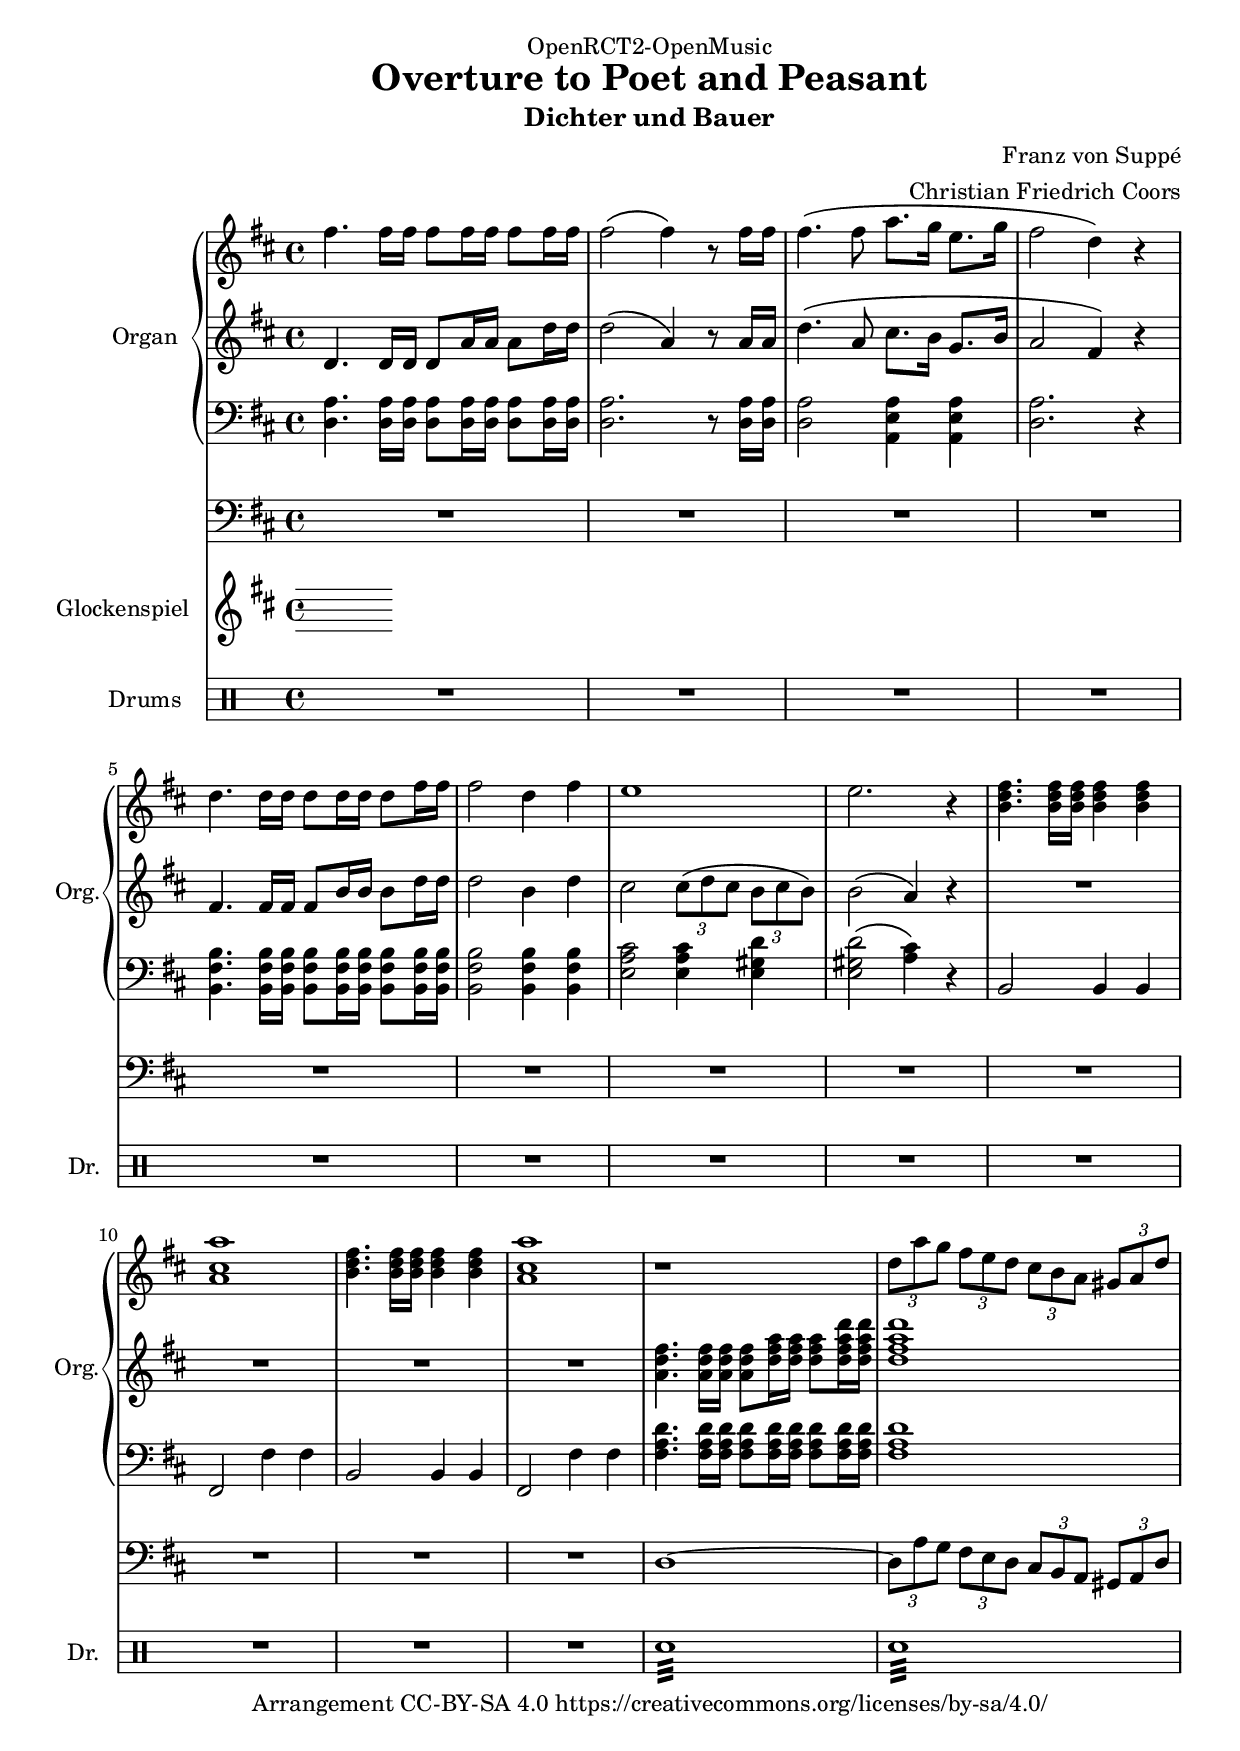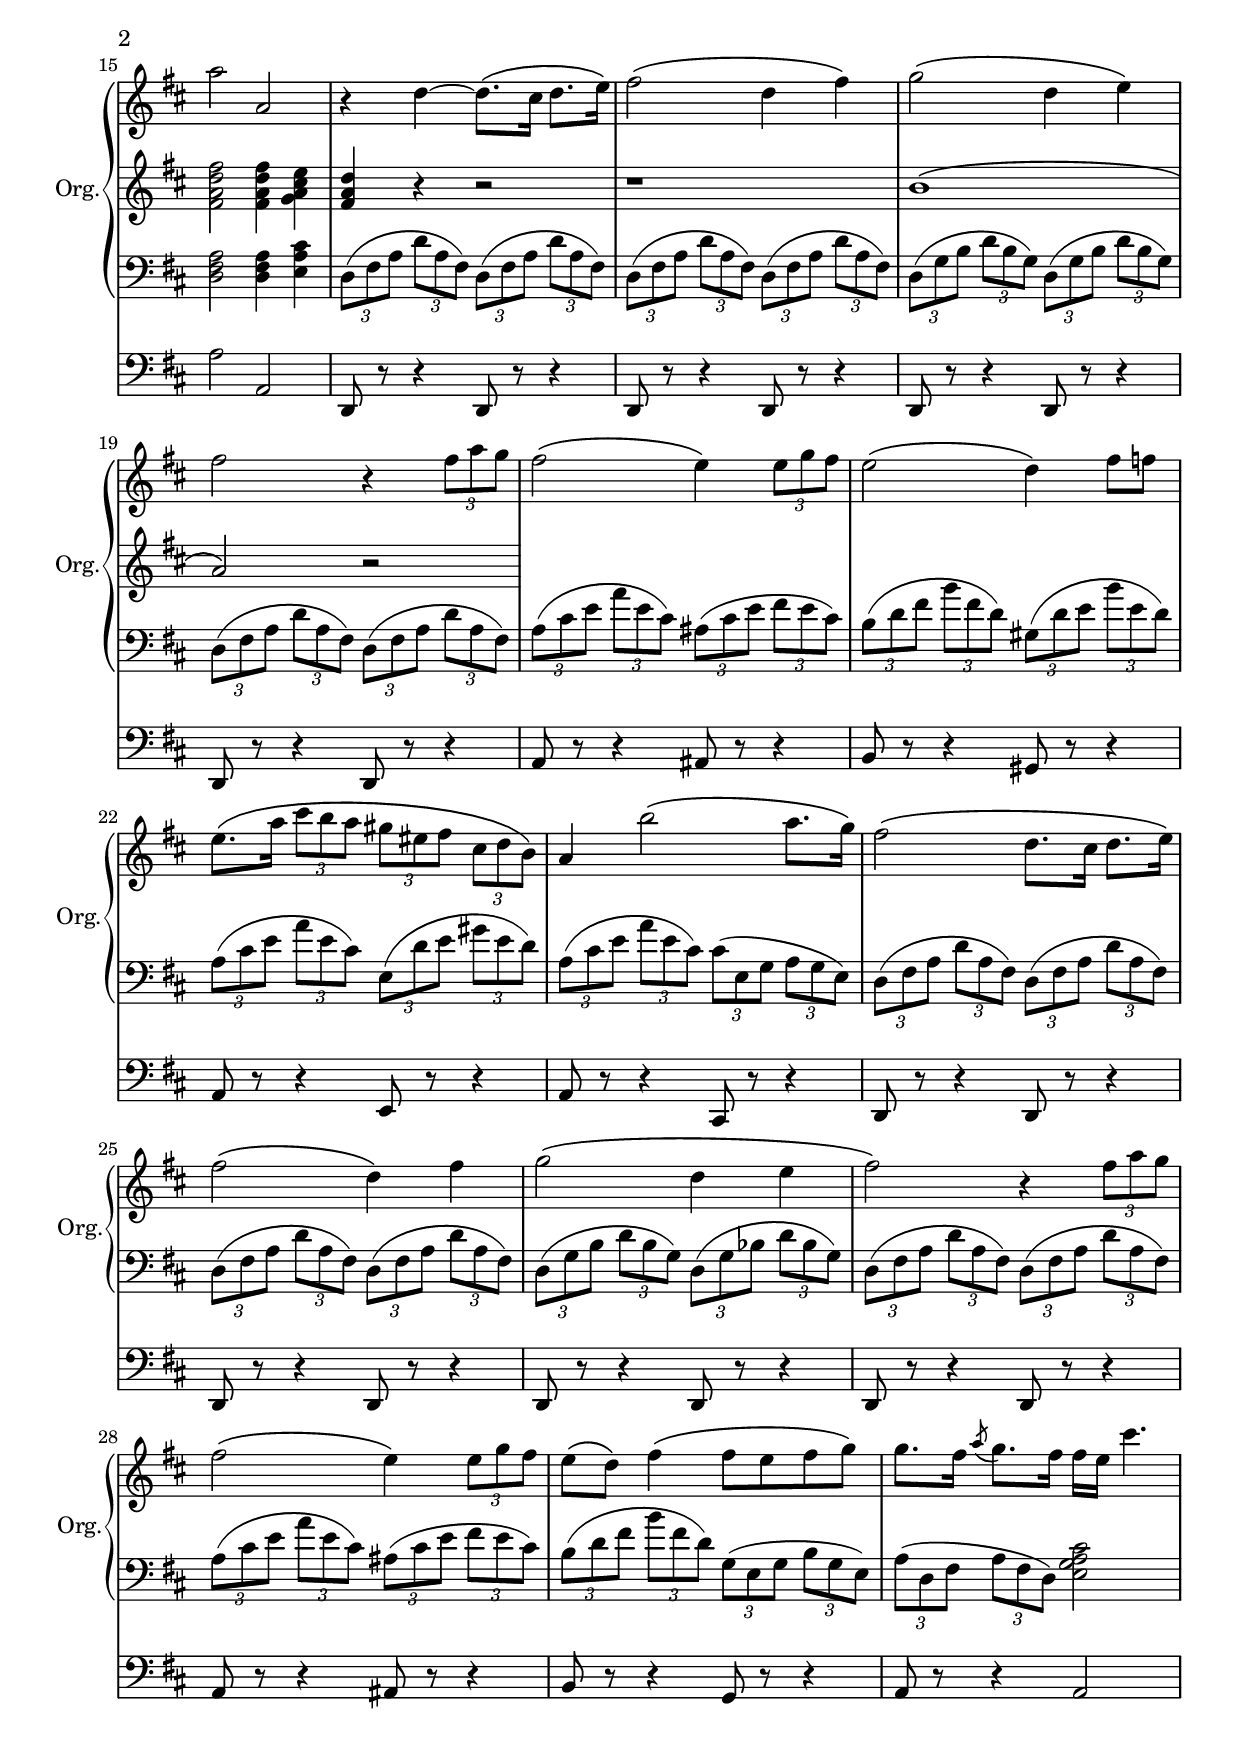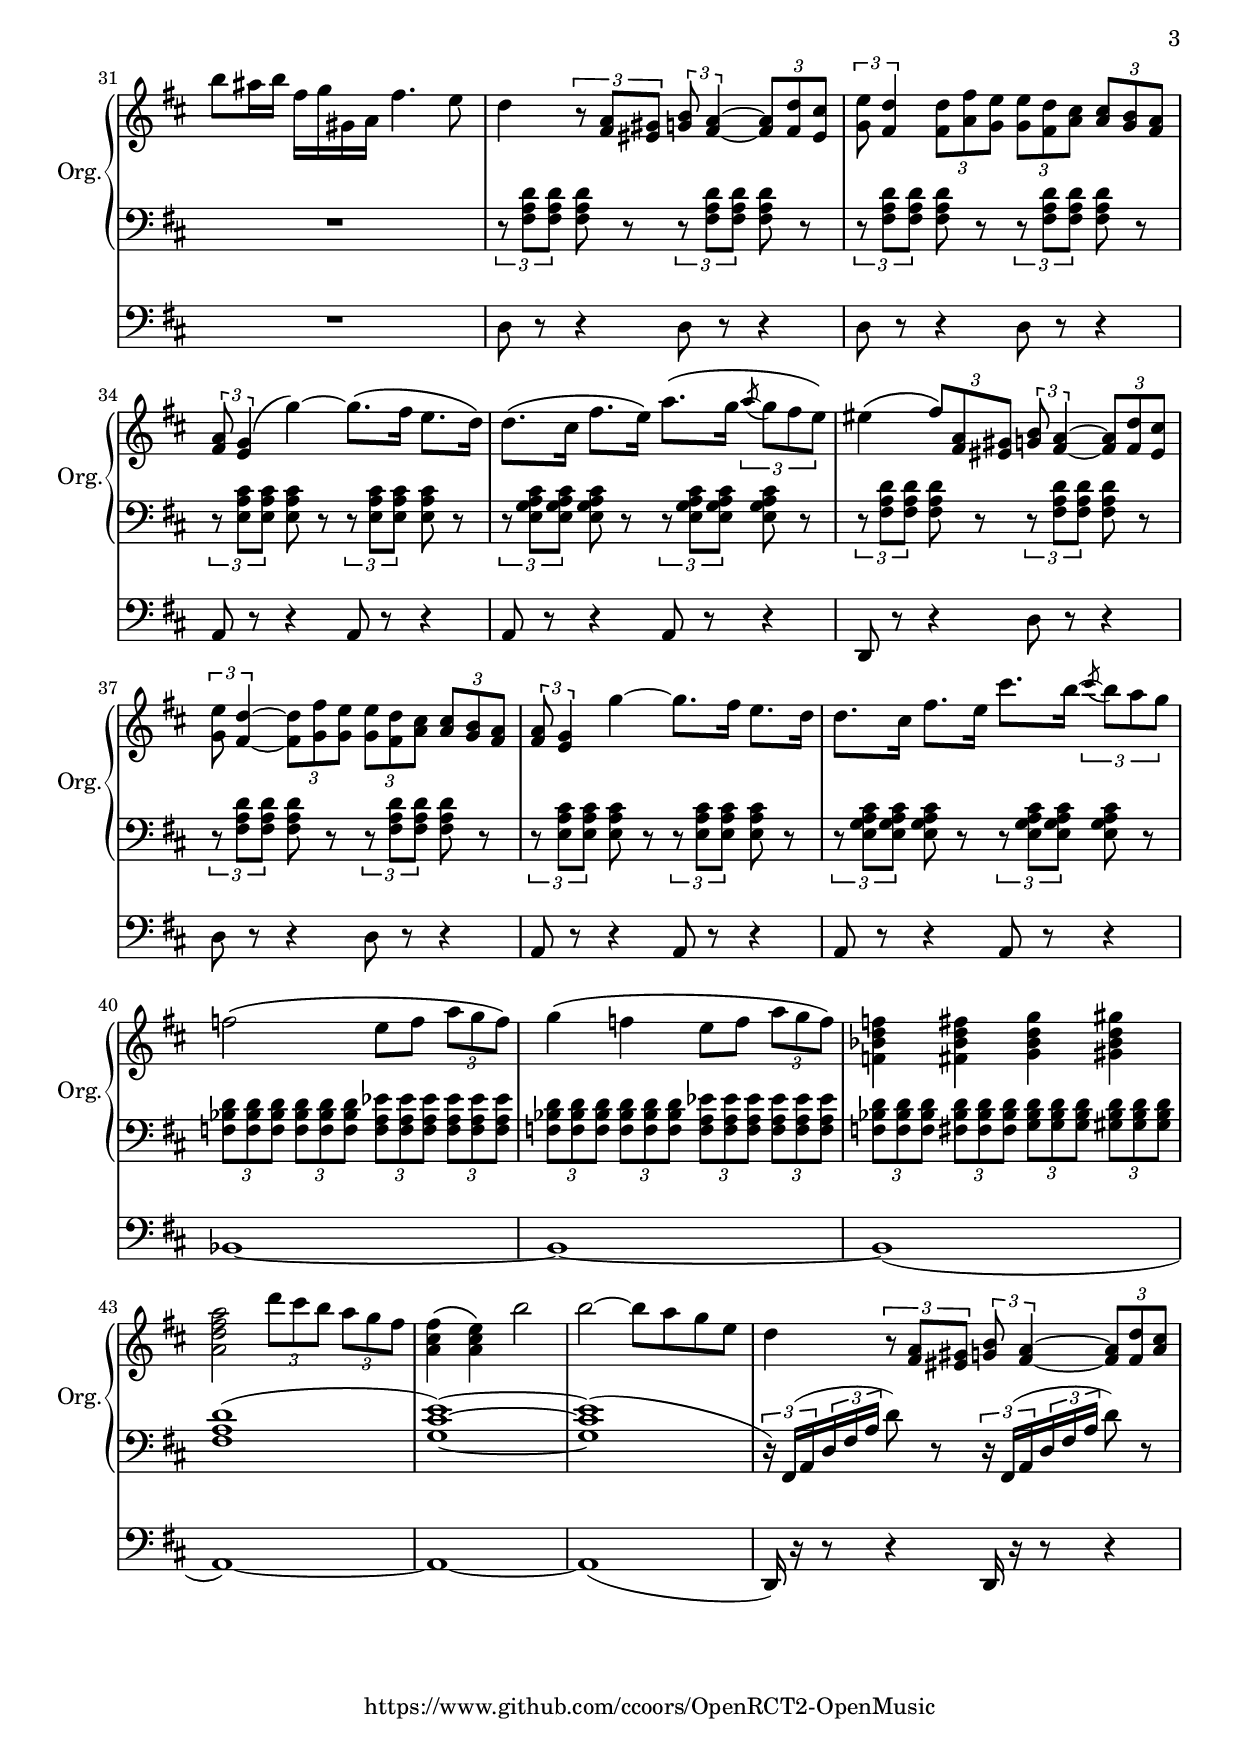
\version "2.18.2"
\include "articulate.ly"
#(define ac:normalFactor '(7 . 8))

\header {
  dedication = "OpenRCT2-OpenMusic"
  title = "Overture to Poet and Peasant"
  arranger = "Christian Friedrich Coors"
  subtitle = "Dichter und Bauer"
  composer = "Franz von Suppé"
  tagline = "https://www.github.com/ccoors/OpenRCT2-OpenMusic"
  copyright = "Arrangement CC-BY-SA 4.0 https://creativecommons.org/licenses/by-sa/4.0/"
}

\paper {
  #(set-paper-size "a4")
  left-margin = 2\cm
}

global = {
  \key d \major
  \time 4/4
}

second_melody = \relative c'' {
  \global
  
  fis4. fis16 fis fis8 fis16 fis fis8 fis16 fis
  fis2\( fis4\) r8 fis16 fis
  fis4.\( fis8 a8. g16 e8. g16
  fis2 d4\) r
  
  d4. d16 d d8 d16 d d8 fis16 fis
  fis2 d4 fis
  e1
  e2. r4
  
  \repeat unfold 2 {
    <b d fis>4. <b d fis>16 <b d fis> <b d fis>4 <b d fis>
    <a cis a'>1
  }
  
  r1
  \tuplet 3/2 { d8 a' g } \tuplet 3/2 { fis e d } \tuplet 3/2 { cis b a } \tuplet 3/2 { gis a d }
  a'2 a,
  r4 d4~ d8.\( cis16 d8. e16\)
  fis2\( d4 fis\)
  g2\( d4 e\)
  fis2 r4 \tuplet 3/2 { fis8 a g }
  fis2\( e4\) \tuplet 3/2 { e8 g fis }
  e2\( d4\) fis8 f
  e8.\( a16 \tuplet 3/2 { cis8 b a } \tuplet 3/2 { gis eis fis } \tuplet 3/2 { cis d b\) }
  a4 b'2\( a8. g16\)
  fis2\( d8. cis16 d8. e16\)
  fis2\( d4\) fis
  g2\( d4 e
  fis2\) r4 \tuplet 3/2 { fis8 a g }
  fis2\( e4\) \tuplet 3/2 { e8 g fis }
  e8\( d\) fis4\( fis8 e fis g\)
  g8. fis16 \acciaccatura a8 g8. fis16 fis e cis'4.
  b8 ais16 b fis g gis, a fis'4. e8
  
  d4 \tuplet 3/2 { r8 <fis, a> <eis gis> } \tuplet 3/2 { <g b>8 <fis a>4~ } \tuplet 3/2 { <fis a>8 <fis d'> <eis cis'> }
  \tuplet 3/2 { <g e'>8 <fis d'>4 } \tuplet 3/2 { <fis d'>8 <a fis'> <g e'> } \tuplet 3/2 { <g e'> <fis d'> <a cis> } \tuplet 3/2 { <a cis> <g b> <fis a> }
  \tuplet 3/2 { <fis a>8 <e g>4\( } g'4\)~ g8.\( fis16 e8. d16\)
  d8.\( cis16 fis8. e16\) a8.\( g16~ \tuplet 3/2 { \acciaccatura a8 g8 fis e\) }
  eis4\( \tuplet 3/2 { fis8\) <fis, a> <eis gis> } \tuplet 3/2 { <g b> <fis a>4~ } \tuplet 3/2 { <fis a>8 <fis d'> <eis cis'> }
  \tuplet 3/2 { <g e'>8 <fis d'>4~ } \tuplet 3/2 { <fis d'>8 <g fis'> <g e'> } \tuplet 3/2 { <g e'> <fis d'> <a cis> } \tuplet 3/2 { <a cis> <g b> <fis a> }
  \tuplet 3/2 { <fis a>8 <e g>4 } g'~ g8. fis16 e8. d16
  d8. cis16 fis8. e16 cis'8. b16~ \tuplet 3/2 { \acciaccatura cis8 b8 a g  }
  
  f2\( e8 f \tuplet 3/2 { a g f\) }
  g4\( f e8 f \tuplet 3/2 { a g f\) }
  <f, bes d f>4 <fis bes d fis> <g bes d g> <gis bes d gis>
  <a d fis a>2 \tuplet 3/2 { d'8 cis b } \tuplet 3/2 { a g fis }
  <a, cis fis>4\( <a cis e>\) b'2
  b~ b8 a g e
  d4 \tuplet 3/2 { r8 <fis, a> <eis gis> } \tuplet 3/2 { <g b> <fis a>4~ } \tuplet 3/2 { <fis a>8 <fis d'> <a cis> }
}

melody = \relative c'' {
  \global
  
  d,4. d16 d d8 a'16 a a8 d16 d
  d2\( a4\) r8 a16 a
  d4.\( a8 cis8. b16 g8. b16
  a2 fis4\) r
  
  fis4. fis16 fis fis8 b16 b b8 d16 d
  d2 b4 d
  cis2 \tuplet 3/2 { cis8\( d cis } \tuplet 3/2 { b8 cis b\) }
  b2\( a4\) r
  
  R1*4
  <a d fis>4. <a d fis>16 <a d fis> <a d fis>8 <d fis a>16 <d fis a> <d fis a>8 <d fis a d>16 <d fis a d>
  <d fis a d>1
  <fis, a d fis>2 <fis a d fis>4 <g a cis e>
  
  <fis a d>4 r r2
  r1
  b1\(
  a2\) r
}

left = \relative c' {
  \global
  
  <a d,>4. <a d,>16 <a d,> <a d,>8 <a d,>16 <a d,> <a d,>8 <a d,>16 <a d,>
  <a d,>2. r8 <a d,>16 <a d,>
  <a d,>2 <a e a,>4 <a e a,>
  <a d,>2. r4
  
  <b fis b,>4. <b fis b,>16 <b fis b,> <b fis b,>8 <b fis b,>16 <b fis b,> <b fis b,>8 <b fis b,>16 <b fis b,>
  <b fis b,>2 <b fis b,>4 <b fis b,>
  <cis a e>2 <cis a e>4 <d gis, e>
  <d gis, e>2\( <cis a>4\) r
  
  \repeat unfold 2 {
    b,2 b4 b
    fis2 fis'4 fis
  }
  
  <fis a d>4. <fis a d>16 <fis a d> <fis a d>8 <fis a d>16 <fis a d> <fis a d>8 <fis a d>16 <fis a d>
  <fis a d>1
  <d fis a>2 <d fis a>4 <e a cis>
  
  \repeat unfold 2 {
    \tuplet 3/2 { d8( fis a } \tuplet 3/2 { d a fis) } \tuplet 3/2 { d( fis a } \tuplet 3/2 { d a fis) }
  }
  \tuplet 3/2 { d8( g b } \tuplet 3/2 { d b g) } \tuplet 3/2 { d( g b } \tuplet 3/2 { d b g) }
  \tuplet 3/2 { d8( fis a } \tuplet 3/2 { d a fis) } \tuplet 3/2 { d( fis a } \tuplet 3/2 { d a fis) }
  \tuplet 3/2 { a( cis e } \tuplet 3/2 { a e cis) } \tuplet 3/2 { ais( cis e } \tuplet 3/2 { fis e cis) }
  \tuplet 3/2 { b( d fis } \tuplet 3/2 { b fis d) } \tuplet 3/2 { gis,( d' e } \tuplet 3/2 { b' e, d) }
  \tuplet 3/2 { a( cis e } \tuplet 3/2 { a e cis) } \tuplet 3/2 { e,( d' e } \tuplet 3/2 { gis e d) }
  \tuplet 3/2 { a( cis e } \tuplet 3/2 { a e cis) } \tuplet 3/2 { cis( e, g } \tuplet 3/2 { a g e) }
  \repeat unfold 2 { \tuplet 3/2 { d( fis a } \tuplet 3/2 { d a fis) } \tuplet 3/2 { d( fis a } \tuplet 3/2 { d a fis) } }
  \tuplet 3/2 { d( g b } \tuplet 3/2 { d b g) } \tuplet 3/2 { d( g bes } \tuplet 3/2 { d bes g) }
  \tuplet 3/2 { d( fis a } \tuplet 3/2 { d a fis) } \tuplet 3/2 { d( fis a } \tuplet 3/2 { d a fis) }
  \tuplet 3/2 { a( cis e } \tuplet 3/2 { a e cis) } \tuplet 3/2 { ais( cis e } \tuplet 3/2 { fis e cis) }
  \tuplet 3/2 { b( d fis } \tuplet 3/2 { b fis d) } \tuplet 3/2 { g,( e g } \tuplet 3/2 { b g e) }
  \tuplet 3/2 { a( d, fis } \tuplet 3/2 { a fis d) } <e g a cis>2
  R1
  \repeat unfold 4 { \tuplet 3/2 { r8 <fis a d> <fis a d> } <fis a d> r }
  \repeat unfold 2 { \tuplet 3/2 { r8 <e a cis> <e a cis> } <e a cis> r }
  \repeat unfold 2 { \tuplet 3/2 { r8 <e g a cis> <e g a cis> } <e g a cis> r }
  \repeat unfold 4 { \tuplet 3/2 { r8 <fis a d> <fis a d> } <fis a d> r }
  \repeat unfold 2 { \tuplet 3/2 { r8 <e a cis> <e a cis> } <e a cis> r }
  \repeat unfold 2 { \tuplet 3/2 { r8 <e g a cis> <e g a cis> } <e g a cis> r }
  
  \repeat unfold 2 { \repeat unfold 2 { \tuplet 3/2 { \repeat unfold 3 { <f bes d>8 } } } \repeat unfold 2 { \tuplet 3/2 { \repeat unfold 3 { <f a es'>8 } } } }
  \tuplet 3/2 { \repeat unfold 3 { <f bes d>8 } } \tuplet 3/2 { \repeat unfold 3 { <fis bes d>8 } } \tuplet 3/2 { \repeat unfold 3 { <g bes d>8 } } \tuplet 3/2 { \repeat unfold 3 { <gis bes d>8 } }
  <fis a d>1(
  <g cis e>)~
  <g cis e>(
  
  \tuplet 3/2 { r16) fis,( a } \tuplet 3/2 { d fis a } d8) r8 \tuplet 3/2 { r16 fis,,( a } \tuplet 3/2 { d fis a } d8) r8
}

pedal = \relative c {
  \global
  
  R1*12
  d1~
  \tuplet 3/2 { d8 a' g } \tuplet 3/2 { fis e d } \tuplet 3/2 { cis b a } \tuplet 3/2 { gis a d }
  a'2 a,
  d,8 r r4 d8 r r4 
  \repeat unfold 3 { d8 r r4 d8 r r4 }
  a'8 r r4 ais8 r r4
  b8 r r4 gis8 r r4
  a8 r r4 e8 r r4
  a8 r r4 cis,8 r r4
  \repeat unfold 4 { d8 r r4 d8 r r4 }
  a'8 r r4 ais8 r r4
  b8 r r4 g8 r r4
  a8 r r4 a2
  R1
  \repeat unfold 2 { d8 r r4 d8 r r4 }
  \repeat unfold 2 { a8 r r4 a8 r r4 }
  d,8 r r4 d'8 r r4
  d8 r r4 d8 r r4
  \repeat unfold 2 { a8 r r4 a8 r r4 }
  bes1~
  bes~
  bes(
  a~)
  a~
  a(
  
  d,16) r r8 r4 d16 r r8 r4
}

glockenspiel = \relative c'' {
  \global
  
}

drum = \drummode {
  R1*12
  
  \repeat tremolo 32 sna32
  \repeat tremolo 32 sna32
}

organPart = <<
  \new PianoStaff \with {
    instrumentName = "Organ"
    shortInstrumentName = "Org."
  } <<
    \new Staff = "second melody" \with {
      midiInstrument = "drawbar organ"
    } \second_melody
    \new Staff = "melody" \with {
      midiInstrument = "church organ"
    } \melody
    \new Staff = "accompaniment" \with {
      midiInstrument = "reed organ"
    } { \clef bass \left }
  >>
  \new Staff = "pedal" \with {
    midiInstrument = "church organ"
  } { \clef bass \pedal }
>>

glockenspielPart = \new Staff \with {
  instrumentName = "Glockenspiel"
  shortInstrumentName = "Gls."
  midiInstrument = "vibraphone"
} \glockenspiel

drumPart = \new DrumStaff \with {
  \consists "Instrument_name_engraver"
  instrumentName = "Drums"
  shortInstrumentName = "Dr."
} \drum

\score {
  <<
    \organPart
    \glockenspielPart
    \drumPart
  >>
  
  \layout { }
}

\score {
  \unfoldRepeats \articulate <<
    \organPart
    \glockenspielPart
    \drumPart
  >>
  \midi {
    \tempo 4=60
  }
}
